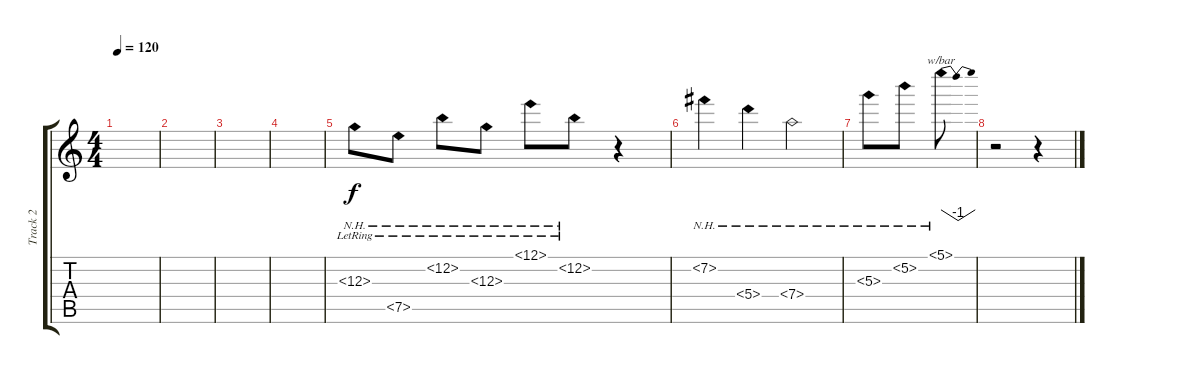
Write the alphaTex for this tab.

\track ("Track 2" "Track 2") {instrument guitarharmonics}
\staff {score tabs}
\tuning (E4 B3 G3 D3 A2 E2) {hide}
\ts (4 4)
\tempo 120
\clef g2
\ks c
|
|
|
|
12.3{nh lr}.8 7.5{nh lr}.8 12.2{nh lr}.8 12.3{nh lr}.8 12.1{nh lr}.8 12.2{nh lr}.8 r.4 |
7.2{nh}.4 5.4{nh}.4 7.4{nh}.2 |
5.3{nh}.8 5.2{nh}.8 5.1{nh}.8{tbe (dip default 0 0 30 -4 60 0)} |
r.2 r.4
